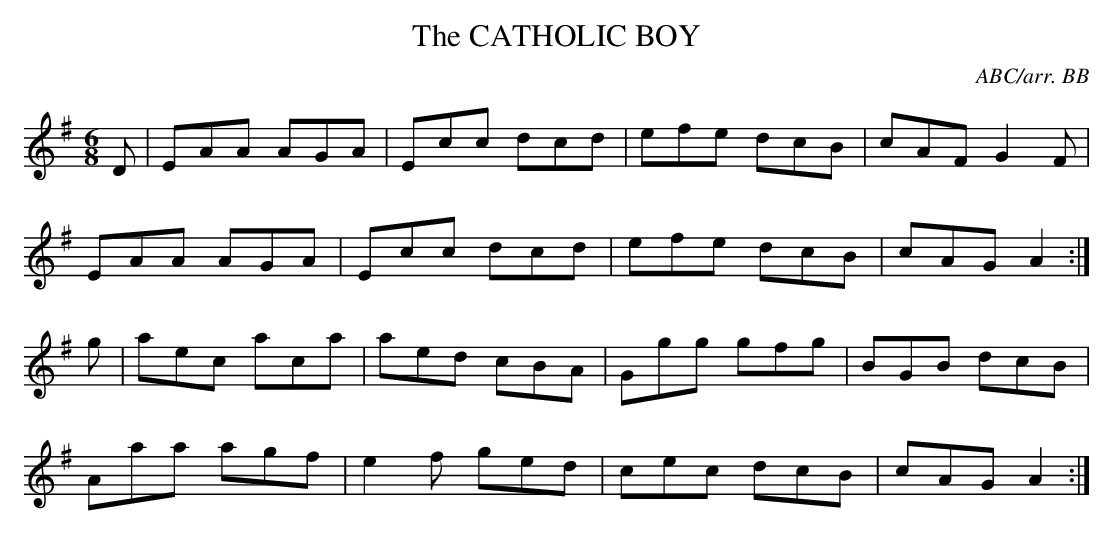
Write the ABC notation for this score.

X:1
T:CATHOLIC BOY, The
C:ABC/arr. BB
key signature doesn't indicate). After playing it back both ways - "corrected" G major and G minor - I decided to keep it G minor. Only problem is that most trad instruments can't play in that key, so I transposed G minor to A minor. Both versions are here just in case you can handle G minor and don't attend many sessions.
L:1/8
M:6/8
K:Ador
D|EAA AGA|Ecc dcd|efe dcB|cAF G2F|
EAA AGA|Ecc dcd|efe dcB|cAG A2:|
g|aec aca|aed cBA|Ggg gfg|BGB dcB|
Aaa agf|e2f ged|cec dcB|cAG A2:|
